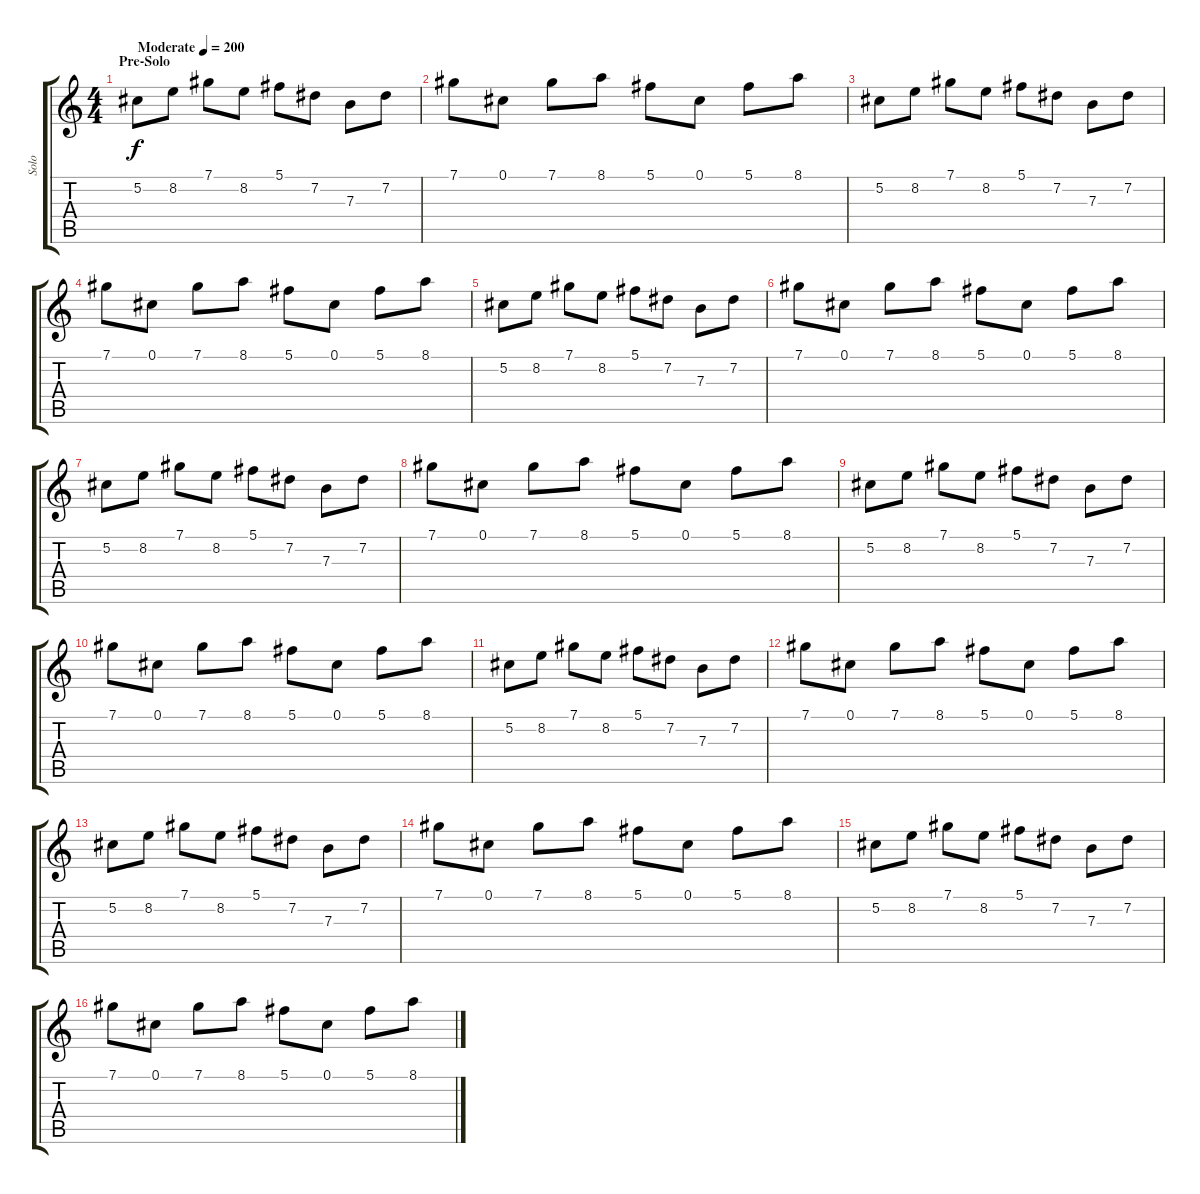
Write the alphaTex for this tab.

\track ("Solo" "Solo") {instrument overdrivenguitar}
\staff {score tabs}
\tuning (Db4 Ab3 E3 B2 Gb2 Db2) {hide}
\ts (4 4)
\section ("" "Pre-Solo")
\tempo (200 "Moderate")
\clef g2
\ks c
5.2.8{dy f instrument overdrivenguitar} 8.2.8 7.1.8 8.2.8 5.1.8 7.2.8 7.3.8 7.2.8 |
7.1.8 0.1.8 7.1.8 8.1.8 5.1.8 0.1.8 5.1.8 8.1.8 |
5.2.8 8.2.8 7.1.8 8.2.8 5.1.8 7.2.8 7.3.8 7.2.8 |
7.1.8 0.1.8 7.1.8 8.1.8 5.1.8 0.1.8 5.1.8 8.1.8 |
5.2.8 8.2.8 7.1.8 8.2.8 5.1.8 7.2.8 7.3.8 7.2.8 |
7.1.8 0.1.8 7.1.8 8.1.8 5.1.8 0.1.8 5.1.8 8.1.8 |
5.2.8 8.2.8 7.1.8 8.2.8 5.1.8 7.2.8 7.3.8 7.2.8 |
7.1.8 0.1.8 7.1.8 8.1.8 5.1.8 0.1.8 5.1.8 8.1.8 |
5.2.8 8.2.8 7.1.8 8.2.8 5.1.8 7.2.8 7.3.8 7.2.8 |
7.1.8 0.1.8 7.1.8 8.1.8 5.1.8 0.1.8 5.1.8 8.1.8 |
5.2.8 8.2.8 7.1.8 8.2.8 5.1.8 7.2.8 7.3.8 7.2.8 |
7.1.8 0.1.8 7.1.8 8.1.8 5.1.8 0.1.8 5.1.8 8.1.8 |
5.2.8 8.2.8 7.1.8 8.2.8 5.1.8 7.2.8 7.3.8 7.2.8 |
7.1.8 0.1.8 7.1.8 8.1.8 5.1.8 0.1.8 5.1.8 8.1.8 |
5.2.8 8.2.8 7.1.8 8.2.8 5.1.8 7.2.8 7.3.8 7.2.8 |
7.1.8 0.1.8 7.1.8 8.1.8 5.1.8 0.1.8 5.1.8 8.1.8
